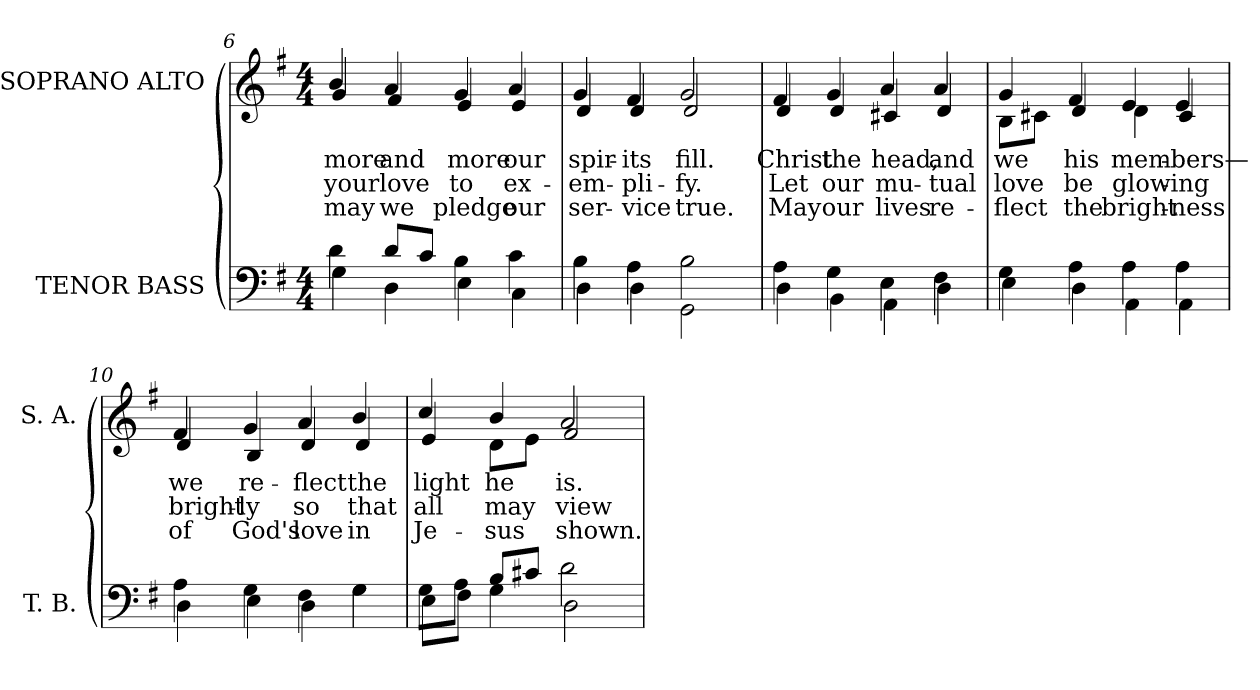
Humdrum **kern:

**kern	**kern	**text	**text	**text
*part2	*part1	*part1	*part1	*part1
*staff2	*staff1	*staff1	*staff1	*staff1
*I"TENOR BASS	*I"SOPRANO ALTO	*	*	*
*I'T. B.	*I'S. A.	*	*	*
*clefF4	*clefG2	*	*	*
*k[f#]	*k[f#]	*	*	*
*G:	*G:	*	*	*
*M4/4	*M4/4	*	*	*
=6	=6	=6	=6	=6
*^	*	*	*	*
!	!	!	!LO:LY:b:color=#000000	!LO:LY:b:color=#000000	!LO:LY:b:color=#000000
*	*	*^	*	*	*
4di\	4Gi\	4bi/	4gi/	more	your	may
!	!	!	!	!LO:LY:b:color=#000000	!LO:LY:b:color=#000000	!LO:LY:b:color=#000000
8di/L	4Di\	4ai/	4f#i/	and	love	we
8ci/J	.	.	.	.	.	.
!	!	!	!	!LO:LY:b:color=#000000	!LO:LY:b:color=#000000	!LO:LY:b:color=#000000
4Bi\	4Ei\	4gi/	4ei/	more	to	pledge
!	!	!	!	!LO:LY:b:color=#000000	!LO:LY:b:color=#000000	!LO:LY:b:color=#000000
4ci\	4Ci\	4ai/	4ei/	our	ex-	our
=7	=7	=7	=7	=7	=7	=7
!	!	!	!	!LO:LY:b:color=#000000	!LO:LY:b:color=#000000	!LO:LY:b:color=#000000
4Bi\	4Di\	4gi/	4di/	spir-	-em-	ser-
!	!	!	!	!LO:LY:b:color=#000000	!LO:LY:b:color=#000000	!LO:LY:b:color=#000000
4Ai\	4Di\	4f#i/	4di/	-its	-pli-	-vice
!	!	!	!	!LO:LY:b:color=#000000	!LO:LY:b:color=#000000	!LO:LY:b:color=#000000
2Bi\	2GGi\	2gi/	2di/	fill.	-fy.	true.
!!LO:LB:g=z	!!
=8	=8	=8	=8	=8	=8	=8
!	!	!	!	!LO:LY:b:color=#000000	!LO:LY:b:color=#000000	!LO:LY:b:color=#000000
4Ai\	4Di\	4f#i/	4di/	Christ	Let	May
!	!	!	!	!LO:LY:b:color=#000000	!LO:LY:b:color=#000000	!LO:LY:b:color=#000000
4Gi\	4BBi\	4gi/	4di/	the	our	our
!	!	!	!	!LO:LY:b:color=#000000	!LO:LY:b:color=#000000	!LO:LY:b:color=#000000
4Ei\	4AAi\	4ai/	4c#Xi/	head,	mu-	lives
!	!	!	!	!LO:LY:b:color=#000000	!LO:LY:b:color=#000000	!LO:LY:b:color=#000000
4F#i\	4Di\	4ai/	4di/	and	-tual	re-
=9	=9	=9	=9	=9	=9	=9
!	!	!	!	!LO:LY:b:color=#000000	!LO:LY:b:color=#000000	!LO:LY:b:color=#000000
4Gi\	4Ei\	4gi/	8Bi\L	we	love	-flect
.	.	.	8c#Xi\J	.	.	.
!	!	!	!	!LO:LY:b:color=#000000	!LO:LY:b:color=#000000	!LO:LY:b:color=#000000
4Ai\	4Di\	4f#i/	4di/	his	be	the
!	!	!	!	!LO:LY:b:color=#000000	!LO:LY:b:color=#000000	!LO:LY:b:color=#000000
4Ai\	4AAi\	4ei/	4di\	mem-	glow-	bright-
!	!	!	!	!LO:LY:b:color=#000000	!LO:LY:b:color=#000000	!LO:LY:b:color=#000000
4Ai\	4AAi\	4ei/	4c#i/	-bers—	-ing	-ness
=10	=10	=10	=10	=10	=10	=10
!	!	!	!	!LO:LY:b:color=#000000	!LO:LY:b:color=#000000	!LO:LY:b:color=#000000
4Ai\	4Di\	4f#i/	4di/	we	bright-	of
!	!	!	!	!LO:LY:b:color=#000000	!LO:LY:b:color=#000000	!LO:LY:b:color=#000000
4Gi\	4Ei\	4gi/	4Bi/	re-	-ly	God's
!	!	!	!	!LO:LY:b:color=#000000	!LO:LY:b:color=#000000	!LO:LY:b:color=#000000
4F#i\	4Di\	4ai/	4di/	-flect	so	love
!	!	!	!	!LO:LY:b:color=#000000	!LO:LY:b:color=#000000	!LO:LY:b:color=#000000
4Gi\	4Gi\	4bi/	4di/	the	that	in
=11	=11	=11	=11	=11	=11	=11
!	!	!	!	!LO:LY:b:color=#000000	!LO:LY:b:color=#000000	!LO:LY:b:color=#000000
8Gi\L	8Ei\L	4cci/	4ei/	light	all	Je-
8Ai\J	8F#i\J	.	.	.	.	.
!	!	!	!	!LO:LY:b:color=#000000	!LO:LY:b:color=#000000	!LO:LY:b:color=#000000
8Bi/L	4Gi\	4bi/	8di\L	he	may	-sus
8c#Xi/J	.	.	8ei\J	.	.	.
!	!	!	!	!LO:LY:b:color=#000000	!LO:LY:b:color=#000000	!LO:LY:b:color=#000000
2di\	2Di\	2ai/	2f#i/	is.	view	shown.
*v	*v	*	*	*	*	*
*	*v	*v	*	*	*
=	=	=	=	=
*-	*-	*-	*-	*-
